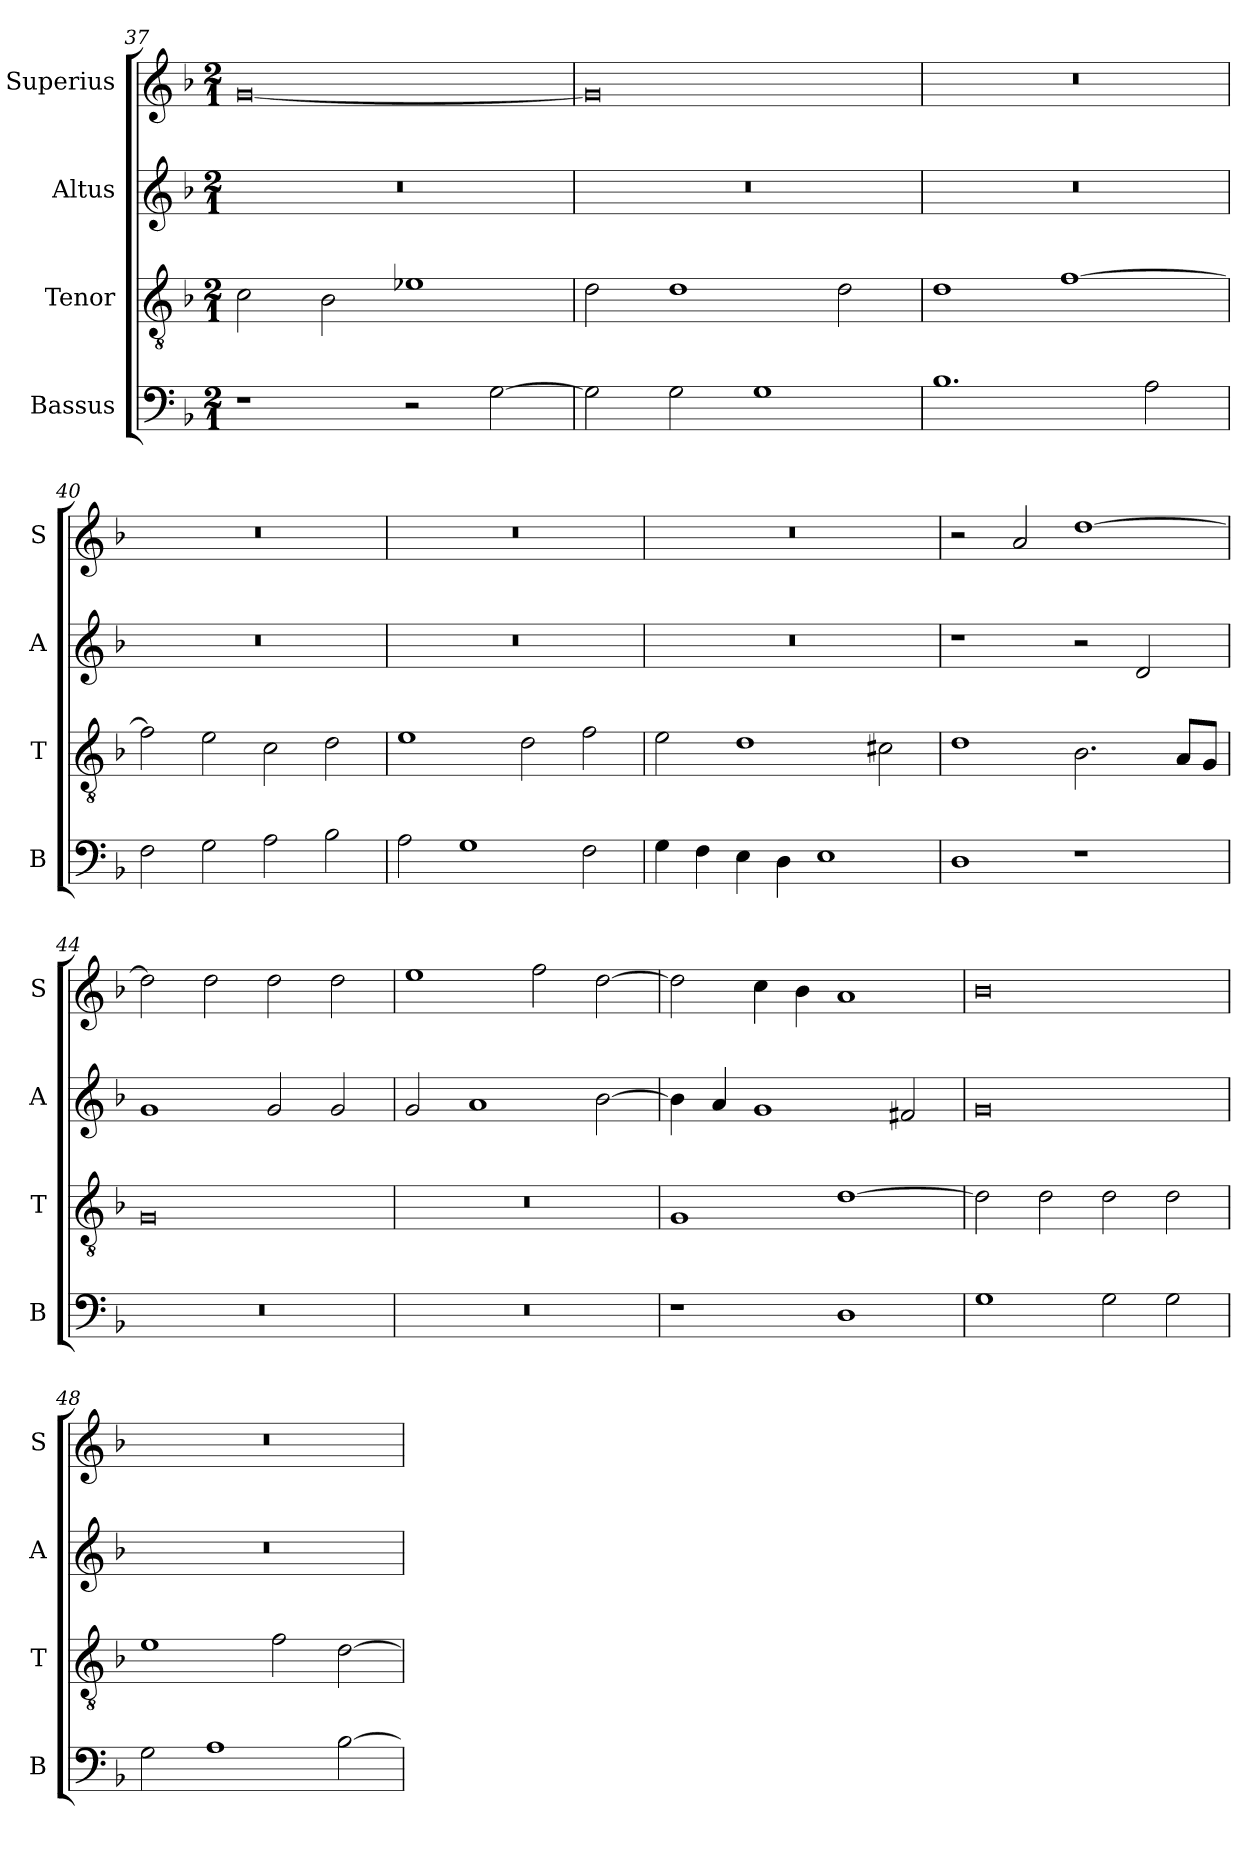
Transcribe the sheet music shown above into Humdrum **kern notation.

**kern	**kern	**kern	**kern
*part4	*part3	*part2	*part1
*staff4	*staff3	*staff2	*staff1
*I"Bassus	*I"Tenor	*I"Altus	*I"Superius
*I'B	*I'T	*I'A	*I'S
*clefF4	*clefGv2	*clefG2	*clefG2
*k[b-]	*k[b-]	*k[b-]	*k[b-]
*F:	*F:	*F:	*F:
*M2/1	*M2/1	*M2/1	*M2/1
=37	=37	=37	=37
1r	2c	0r	[0g
.	2B-	.	.
2r	1e-X	.	.
[2G	.	.	.
=38	=38	=38	=38
2G]	2d	0r	0g]
2G	1d	.	.
1G	.	.	.
.	2d	.	.
=39	=39	=39	=39
1.B-	1d	0r	0r
.	[1f	.	.
2A	.	.	.
=40	=40	=40	=40
2F	2f]	0r	0r
2G	2e	.	.
2A	2c	.	.
2B-	2d	.	.
=41	=41	=41	=41
2A	1e	0r	0r
1G	.	.	.
.	2d	.	.
2F	2f	.	.
=42	=42	=42	=42
4G	2e	0r	0r
4F	.	.	.
4E	1d	.	.
4D	.	.	.
1E	.	.	.
.	2c#X	.	.
=43	=43	=43	=43
1D	1d	1r	2r
.	.	.	2a
1r	2.B-	2r	[1dd
.	.	2d	.
.	8AL	.	.
.	8GJ	.	.
=44	=44	=44	=44
0r	0G	1g	2dd]
.	.	.	2dd
.	.	2g	2dd
.	.	2g	2dd
=45	=45	=45	=45
0r	0r	2g	1ee
.	.	1a	.
.	.	.	2ff
.	.	[2b-	[2dd
=46	=46	=46	=46
1r	1G	4b-]	2dd]
.	.	4a	.
.	.	1g	4cc
.	.	.	4b-
1D	[1d	.	1a
.	.	2f#X	.
=47	=47	=47	=47
1G	2d]	0g	0b-
.	2d	.	.
2G	2d	.	.
2G	2d	.	.
=48	=48	=48	=48
2G	1e	0r	0r
1A	.	.	.
.	2f	.	.
[2B-	[2d	.	.
=	=	=	=
*-	*-	*-	*-
